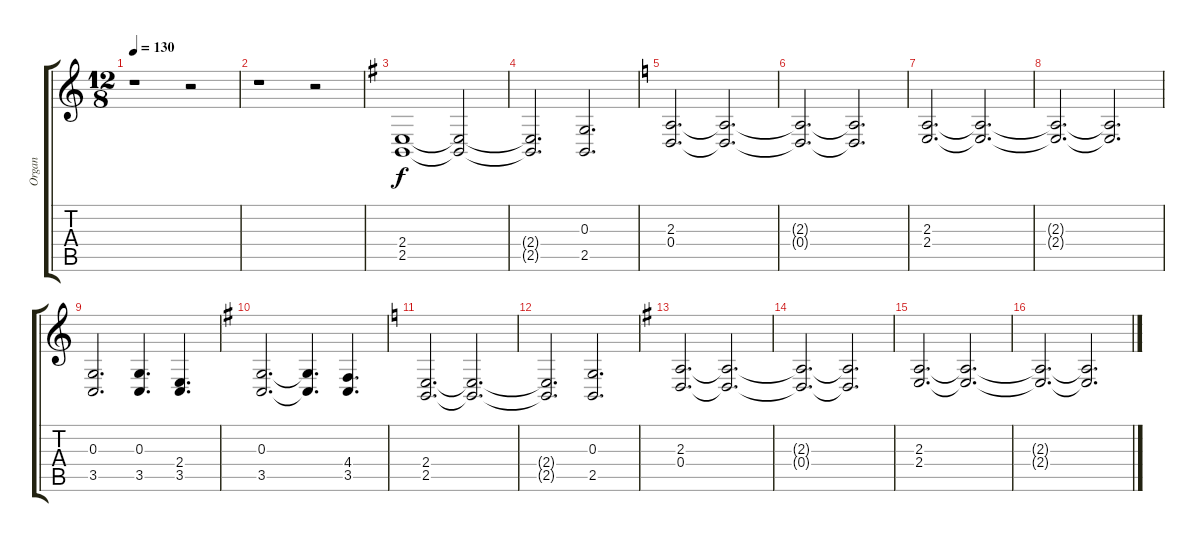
\track ("Organ" "Organ") {instrument pad8sweep}
\staff {score tabs}
\tuning (E4 B3 G3 D3 A2 E2) {hide}
\ts (12 8)
\tempo 130
\clef g2
\ks c
r.1{dy f} r.2 |
r.1 r.2 |
\ks g
(2.4 2.5).1 (2.4{t} 2.5{t}).2 |
(2.4{t} 2.5{t}).2{d} (0.3 2.5).2{d} |
\ks c
(2.3 0.4).2{d} (2.3{t} 0.4{t}).2{d} |
(2.3{t} 0.4{t}).2{d} (2.3{t} 0.4{t}).2{d} |
(2.3 2.4).2{d} (2.3{t} 2.4{t}).2{d} |
(2.3{t} 2.4{t}).2{d} (2.3{t} 2.4{t}).2{d} |
(0.3 3.5).2{d} (0.3 3.5).4{d} (2.4 3.5).4{d} |
\ks g
(0.3 3.5).2{d} (0.3{t} 3.5{t}).4{d} (4.4 3.5).4{d} |
\ks c
(2.4 2.5).2{d} (2.4{t} 2.5{t}).2{d} |
(2.4{t} 2.5{t}).2{d} (0.3 2.5).2{d} |
\ks g
(2.3 0.4).2{d} (2.3{t} 0.4{t}).2{d} |
(2.3{t} 0.4{t}).2{d} (2.3{t} 0.4{t}).2{d} |
(2.3 2.4).2{d} (2.3{t} 2.4{t}).2{d} |
(2.3{t} 2.4{t}).2{d} (2.3{t} 2.4{t}).2{d}
